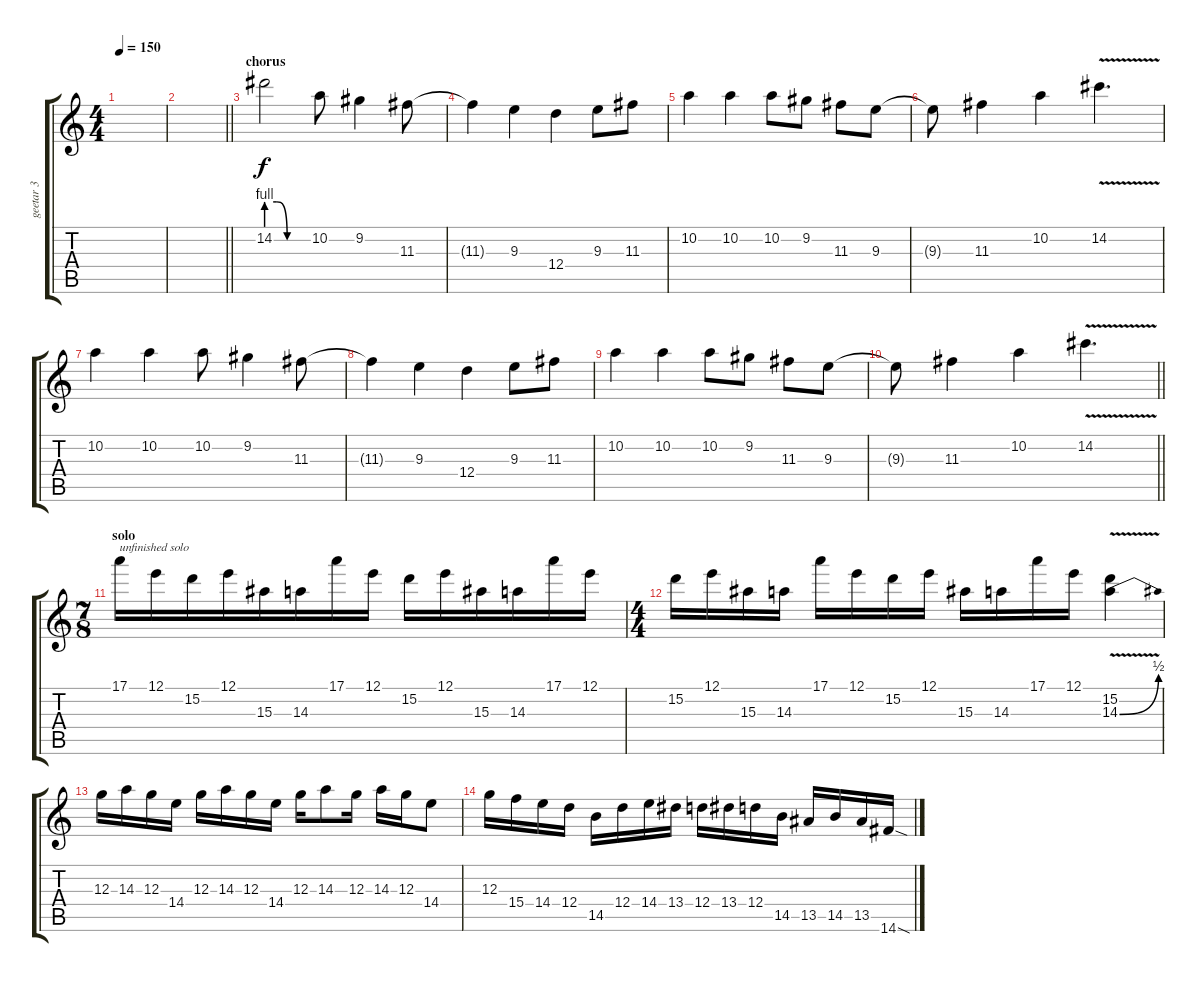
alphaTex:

\track ("geetar 3" "geetar 3") {instrument distortionguitar}
\staff {score tabs}
\tuning (E4 B3 G3 D3 A2 E2) {hide}
\ts (4 4)
\tempo 150
\clef g2
\ks c
|
\barLineRight lightlight
|
\section ("" "chorus")
14.2{be (custom 0 4 15 4 30 0 60 0)}.2{dy f} 10.2.8 9.2.4 11.3.8 |
11.3{t}.4 9.3.4 12.4.4 9.3.8 11.3.8 |
10.2.4 10.2.4 10.2.8 9.2.8 11.3.8 9.3.8 |
9.3{t}.8 11.3.4 10.2.4 14.2{v}.4{d} |
10.2.4 10.2.4 10.2.8 9.2.4 11.3.8 |
11.3{t}.4 9.3.4 12.4.4 9.3.8 11.3.8 |
10.2.4 10.2.4 10.2.8 9.2.8 11.3.8 9.3.8 |
\barLineRight lightlight
9.3{t}.8 11.3.4 10.2.4 14.2{v}.4{d} |
\ts (7 8)
\section ("" "solo")
17.1.16{txt "unfinished solo"} 12.1.16 15.2.16 12.1.16 15.3.16 14.3.16 17.1.16 12.1.16 15.2.16 12.1.16 15.3.16 14.3.16 17.1.16 12.1.16 |
\ts (4 4)
15.2.16 12.1.16 15.3.16 14.3.16 17.1.16 12.1.16 15.2.16 12.1.16 15.3.16 14.3.16 17.1.16 12.1.16 (15.2 14.3{be (bend 0 0 60 2) v}).4 |
12.3.16 14.3.16 12.3.16 14.4.16 12.3.16 14.3.16 12.3.16 14.4.16 12.3.16 14.3.8 12.3.16 14.3.16 12.3.16 14.4.8 |
12.3.16 15.4.16 14.4.16 12.4.16 14.5.16 12.4.16 14.4.16 13.4.16 12.4.16 13.4.16 12.4.16 14.5.16 13.5.16 14.5.16 13.5.16 14.6{sod}.16
